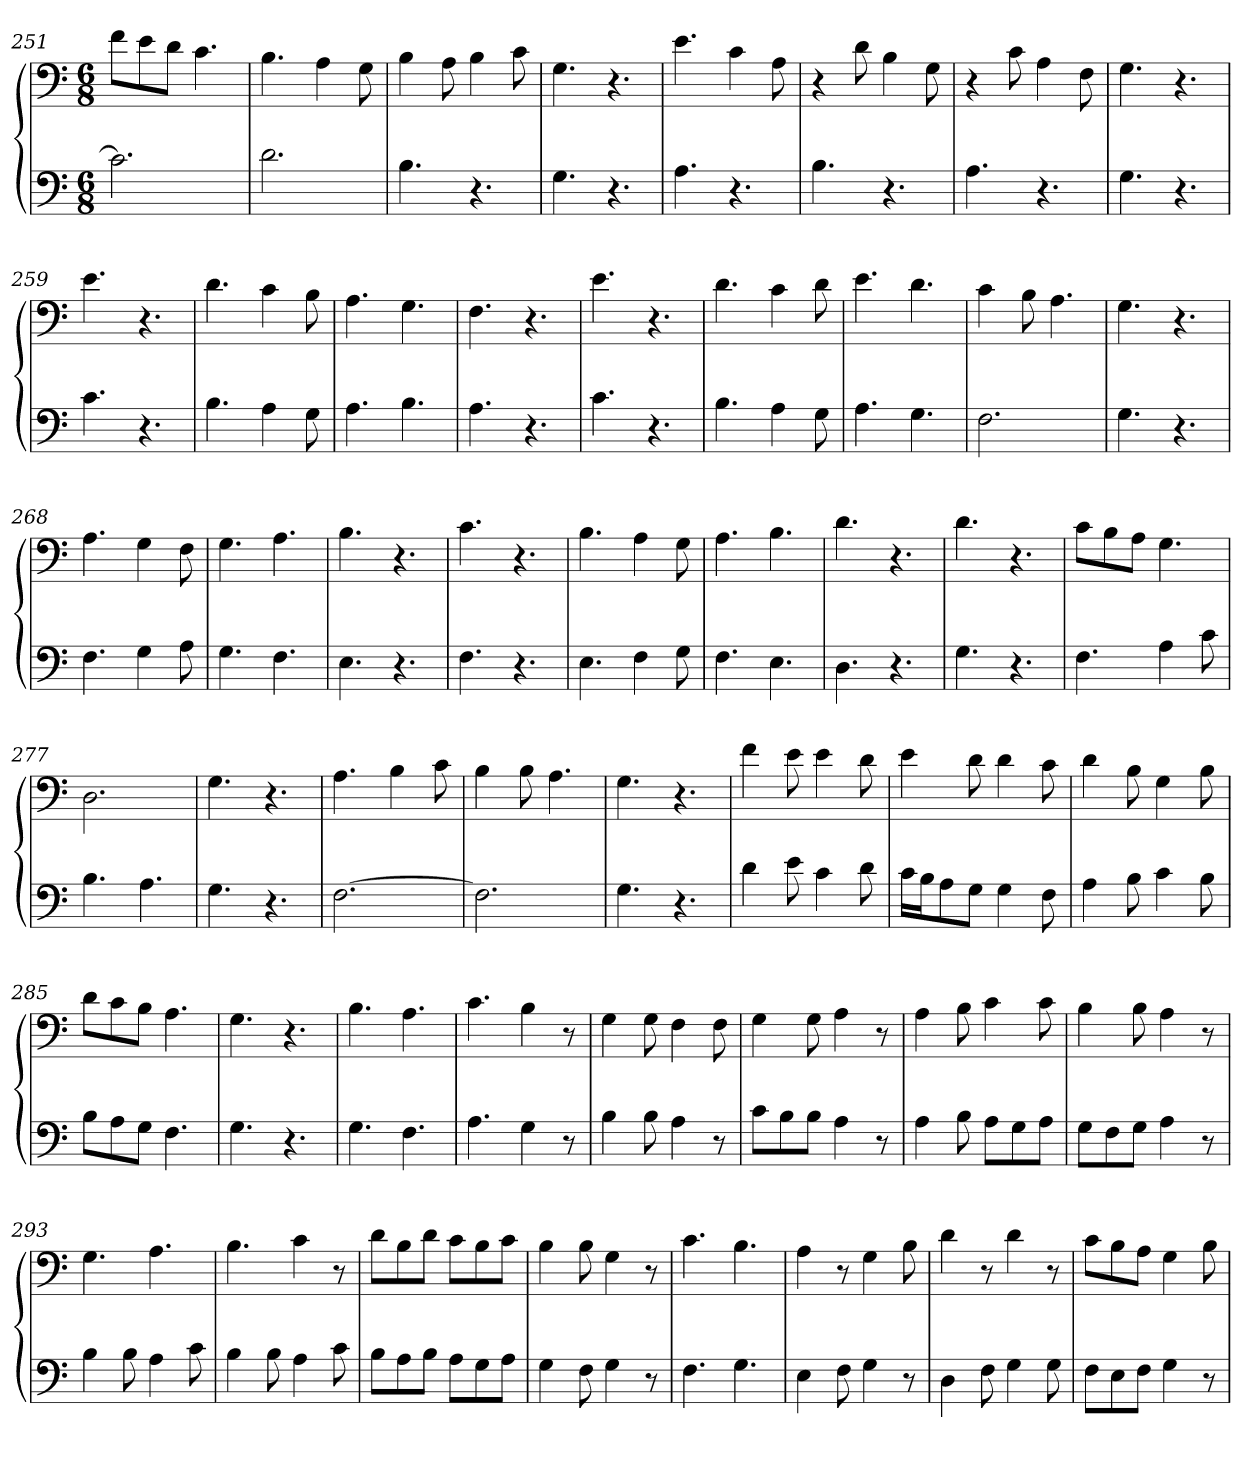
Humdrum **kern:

**kern	**kern
*part1	*part1
*staff2	*staff1
*M6/8	*M6/8
=251	=251
2.c]	8fL
.	8e
.	8dJ
.	4.c
=252	=252
2.d	4.B
.	4A
.	8G
=253	=253
4.B	4B
.	8A
4.r	4B
.	8c
=254	=254
4.G	4.G
4.r	4.r
=255	=255
4.A	4.e
4.r	4c
.	8A
=256	=256
4.B	4r
.	8d
4.r	4B
.	8G
=257	=257
4.A	4r
.	8c
4.r	4A
.	8F
=258	=258
4.G	4.G
4.r	4.r
=259	=259
4.c	4.e
4.r	4.r
=260	=260
4.B	4.d
4A	4c
8G	8B
=261	=261
4.A	4.A
4.B	4.G
=262	=262
4.A	4.F
4.r	4.r
=263	=263
4.c	4.e
4.r	4.r
=264	=264
4.B	4.d
4A	4c
8G	8d
=265	=265
4.A	4.e
4.G	4.d
=266	=266
2.F	4c
.	8B
.	4.A
=267	=267
4.G	4.G
4.r	4.r
=268	=268
4.F	4.A
4G	4G
8A	8F
=269	=269
4.G	4.G
4.F	4.A
=270	=270
4.E	4.B
4.r	4.r
=271	=271
4.F	4.c
4.r	4.r
=272	=272
4.E	4.B
4F	4A
8G	8G
=273	=273
4.F	4.A
4.E	4.B
=274	=274
4.D	4.d
4.r	4.r
=275	=275
4.G	4.d
4.r	4.r
=276	=276
4.F	8cL
.	8B
.	8AJ
4A	4.G
8c	.
=277	=277
4.B	2.D
4.A	.
=278	=278
4.G	4.G
4.r	4.r
=279	=279
[2.F	4.A
.	4B
.	8c
=280	=280
2.F]	4B
.	8B
.	4.A
=281	=281
4.G	4.G
4.r	4.r
=282	=282
4d	4f
8e	8e
4c	4e
8d	8d
=283	=283
16cLL	4e
16BJ	.
8A	.
8GJ	8d
4G	4d
8F	8c
=284	=284
4A	4d
8B	8B
4c	4G
8B	8B
=285	=285
8BL	8dL
8A	8c
8GJ	8BJ
4.F	4.A
=286	=286
4.G	4.G
4.r	4.r
=287	=287
4.G	4.B
4.F	4.A
=288	=288
4.A	4.c
4G	4B
8r	8r
=289	=289
4B	4G
8B	8G
4A	4F
8r	8F
=290	=290
8cL	4G
8B	.
8BJ	8G
4A	4A
8r	8r
=291	=291
4A	4A
8B	8B
8AL	4c
8G	.
8AJ	8c
=292	=292
8GL	4B
8F	.
8GJ	8B
4A	4A
8r	8r
=293	=293
4B	4.G
8B	.
4A	4.A
8c	.
=294	=294
4B	4.B
8B	.
4A	4c
8c	8r
=295	=295
8BL	8dL
8A	8B
8BJ	8dJ
8AL	8cL
8G	8B
8AJ	8cJ
=296	=296
4G	4B
8F	8B
4G	4G
8r	8r
=297	=297
4.F	4.c
4.G	4.B
=298	=298
4E	4A
8F	8r
4G	4G
8r	8B
=299	=299
4D	4d
8F	8r
4G	4d
8G	8r
=300	=300
8FL	8cL
8E	8B
8FJ	8AJ
4G	4G
8r	8B
=	=
*-	*-
